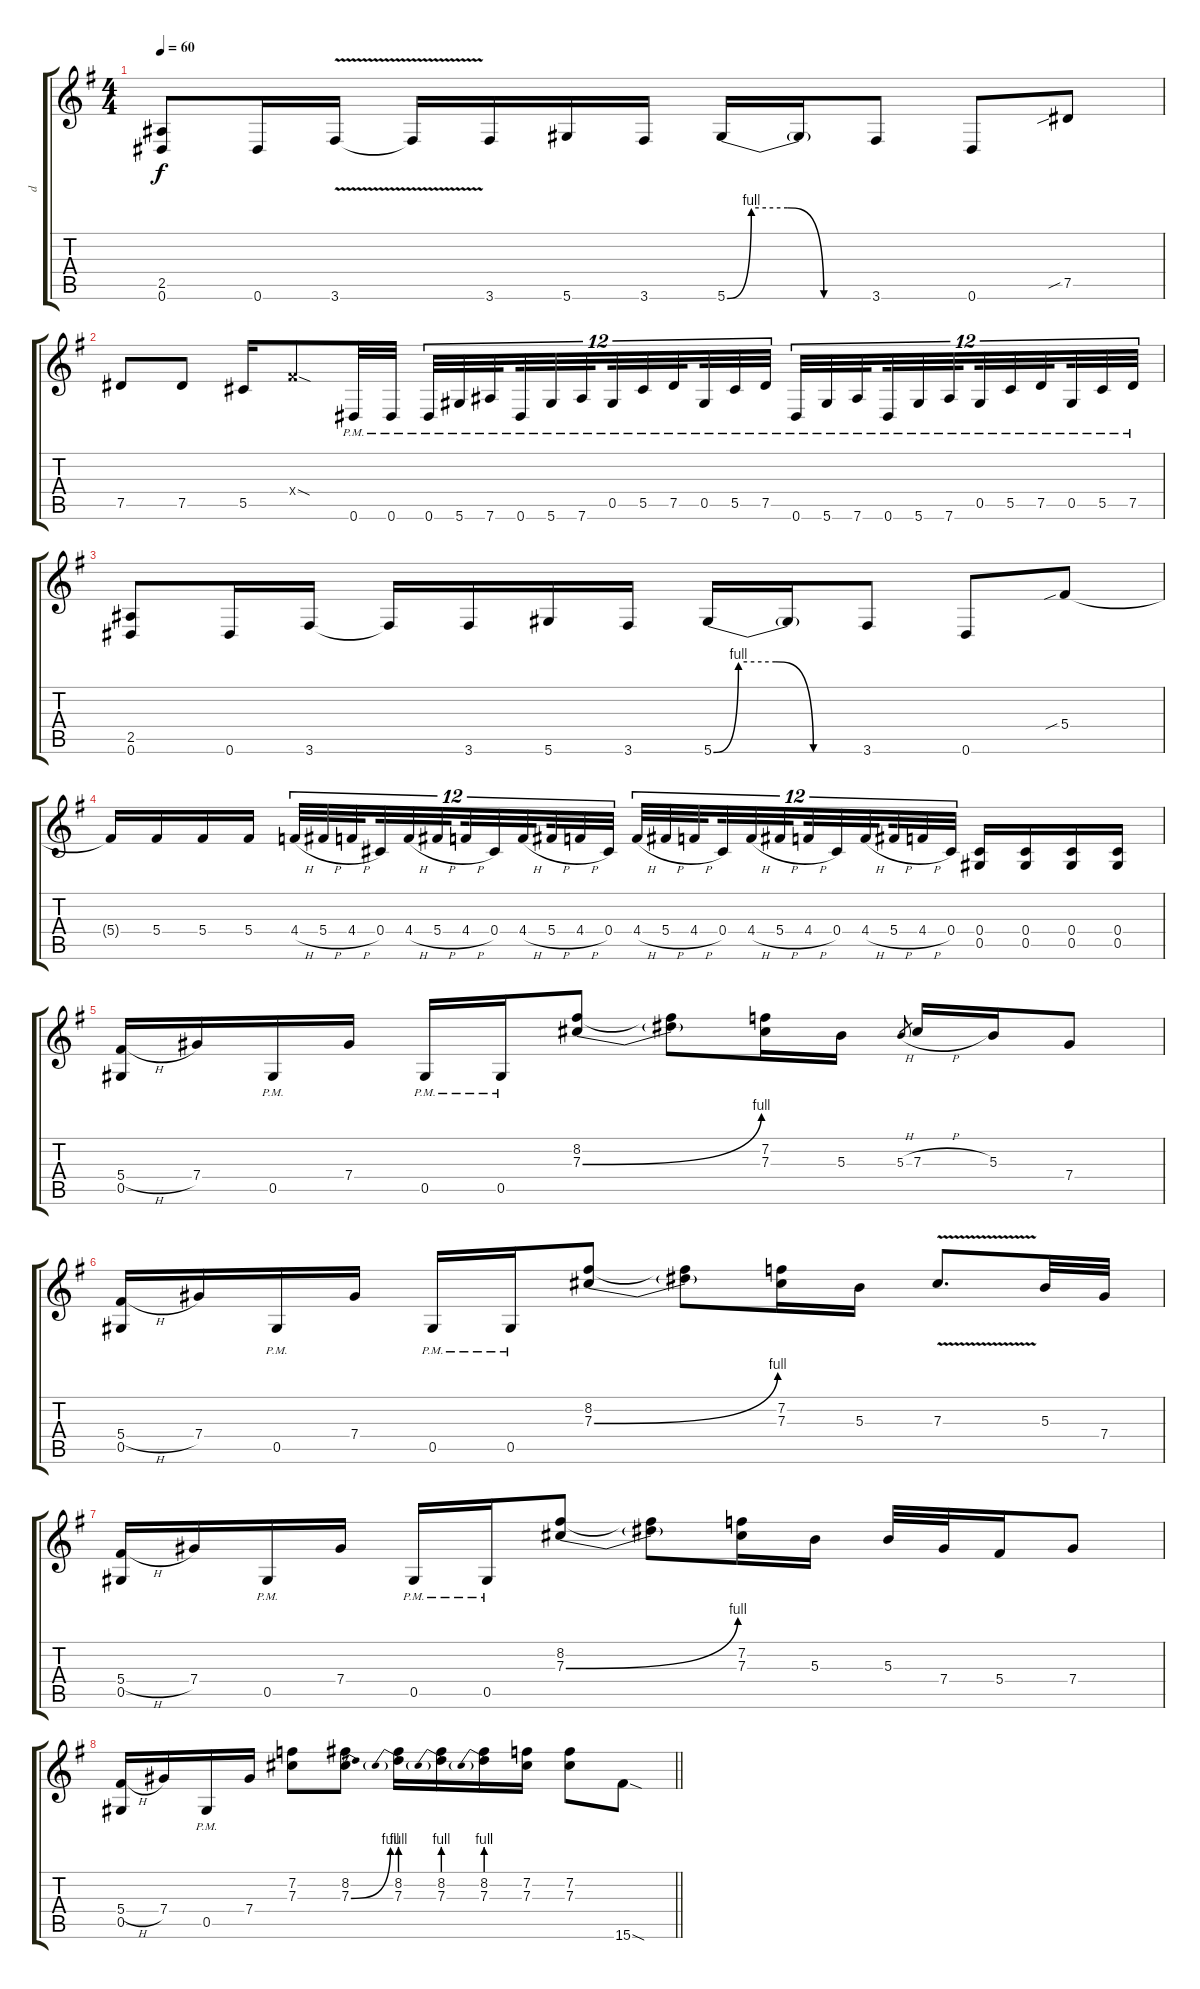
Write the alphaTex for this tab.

\track ("d" "d") {instrument distortionguitar}
\staff {score tabs}
\tuning (Eb4 Bb3 Gb3 Db3 Ab2 Eb2) {hide}
\ts (4 4)
\tempo 60
\clef g2
\ks g
(2.5 0.6).8{dy f} 0.6.16 3.6{v}.16 3.6{v t}.16 3.6.16 5.6.16 3.6.16 5.6{be (custom 0 0 10 4 25 4 40 0 60 0)}.16 5.6{t}.16 3.6.8 0.6.8 7.5{sib}.8 |
7.5.8 7.5.8 5.5.16 5.4{sod x}.8 0.6{pm}.32 0.6{pm}.32 0.6{pm}.32{tu (12 8)} 5.6{pm}.32{tu (12 8)} 7.6{pm}.32{tu (12 8) beam splitsecondary} 0.6{pm}.32{tu (12 8)} 5.6{pm}.32{tu (12 8)} 7.6{pm}.32{tu (12 8) beam splitsecondary} 0.5{pm}.32{tu (12 8)} 5.5{pm}.32{tu (12 8)} 7.5{pm}.32{tu (12 8) beam splitsecondary} 0.5{pm}.32{tu (12 8)} 5.5{pm}.32{tu (12 8)} 7.5{pm}.32{tu (12 8)} 0.6{pm}.32{tu (12 8)} 5.6{pm}.32{tu (12 8)} 7.6{pm}.32{tu (12 8) beam splitsecondary} 0.6{pm}.32{tu (12 8)} 5.6{pm}.32{tu (12 8)} 7.6{pm}.32{tu (12 8) beam splitsecondary} 0.5{pm}.32{tu (12 8)} 5.5{pm}.32{tu (12 8)} 7.5{pm}.32{tu (12 8) beam splitsecondary} 0.5{pm}.32{tu (12 8)} 5.5{pm}.32{tu (12 8)} 7.5{pm}.32{tu (12 8)} |
(2.5 0.6).8 0.6.16 3.6.16 3.6{t}.16 3.6.16 5.6.16 3.6.16 5.6{be (custom 0 0 10 4 25 4 40 0 60 0)}.16 5.6{t}.16 3.6.8 0.6.8 5.4{sib}.8 |
5.4{t}.16 5.4.16 5.4.16 5.4.16 4.4{h}.32{tu (12 8)} 5.4{h}.32{tu (12 8)} 4.4{h}.32{tu (12 8) beam splitsecondary} 0.4.32{tu (12 8)} 4.4{h}.32{tu (12 8)} 5.4{h}.32{tu (12 8) beam splitsecondary} 4.4{h}.32{tu (12 8)} 0.4.32{tu (12 8)} 4.4{h}.32{tu (12 8) beam splitsecondary} 5.4{h}.32{tu (12 8)} 4.4{h}.32{tu (12 8)} 0.4.32{tu (12 8)} 4.4{h}.32{tu (12 8)} 5.4{h}.32{tu (12 8)} 4.4{h}.32{tu (12 8) beam splitsecondary} 0.4.32{tu (12 8)} 4.4{h}.32{tu (12 8)} 5.4{h}.32{tu (12 8) beam splitsecondary} 4.4{h}.32{tu (12 8)} 0.4.32{tu (12 8)} 4.4{h}.32{tu (12 8) beam splitsecondary} 5.4{h}.32{tu (12 8)} 4.4{h}.32{tu (12 8)} 0.4.32{tu (12 8)} (0.4 0.5).16 (0.4 0.5).16 (0.4 0.5).16 (0.4 0.5).16 |
(5.4{h} 0.5).16 7.4.16 0.5{pm}.16 7.4.16 0.5{pm}.16 0.5{pm}.16 (8.2 7.3{be (bend 0 0 60 4)}).8 (8.2{t} 7.3{t}).8 (7.2 7.3).16 5.3.16 5.3{h}.8{gr} 7.3{h}.16 5.3.16 7.4.8 |
(5.4{h} 0.5).16 7.4.16 0.5{pm}.16 7.4.16 0.5{pm}.16 0.5{pm}.16 (8.2 7.3{be (bend 0 0 60 4)}).8 (8.2{t} 7.3{t}).8 (7.2 7.3).16 5.3.16 7.3{v}.8{d} 5.3.32 7.4.32 |
(5.4{h} 0.5).16 7.4.16 0.5{pm}.16 7.4.16 0.5{pm}.16 0.5{pm}.16 (8.2 7.3{be (bend 0 0 60 4)}).8 (8.2{t} 7.3{t}).8 (7.2 7.3).16 5.3.16 5.3.32 7.4.32 5.4.16 7.4.8 |
\barLineRight lightlight
(5.4{h} 0.5).16 7.4.16 0.5{pm}.16 7.4.16 (7.2 7.3).8 (8.2 7.3{be (bend 0 0 60 4)}).8 (8.2 7.3{be (prebend 0 4 60 4)}).16 (8.2 7.3{be (prebend 0 4 60 4)}).16 (8.2 7.3{be (prebend 0 4 60 4)}).16 (7.2 7.3).16 (7.2 7.3).8 15.6{sod}.8
